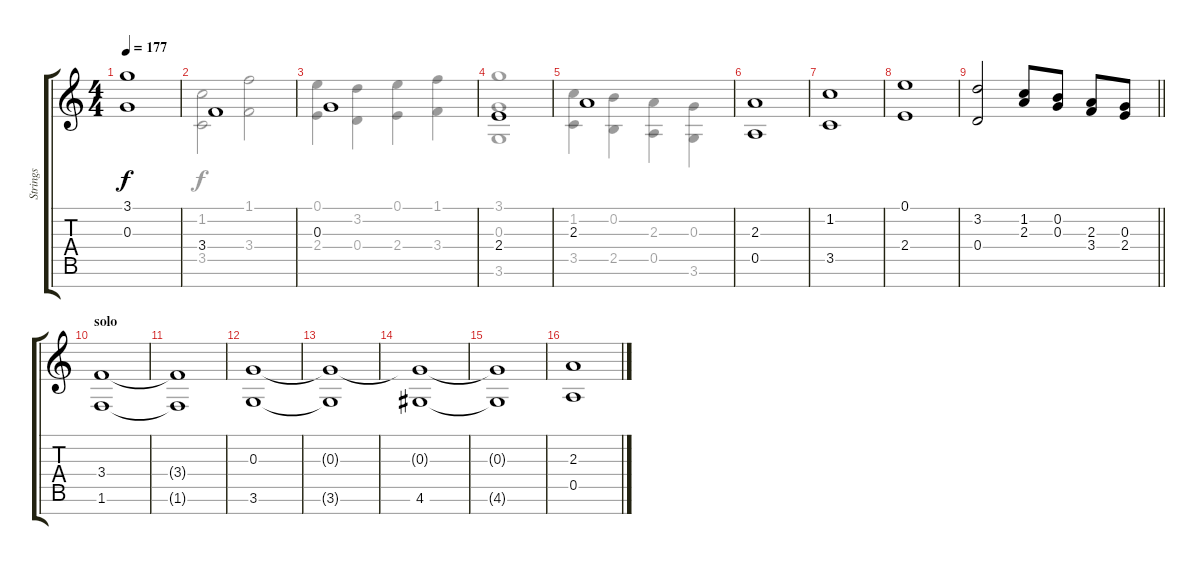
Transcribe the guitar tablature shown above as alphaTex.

\track ("Strings" "Strings") {instrument stringensemble1}
\staff {score tabs}
\tuning (E5 B4 G4 D4 A3 E3 B2) {hide}
\voice
\ts (4 4)
\tempo 177
\clef g2
\ks c
(3.1{t} 0.3{t}).1{dy f} |
3.4.1 |
0.3.1 |
2.4.1 |
2.3.1 |
(2.3 0.5).1 |
(1.2 3.5).1 |
(0.1 2.4).1 |
\barLineRight lightlight
(3.2 0.4).2 (1.2 2.3).8 (0.2 0.3).8 (2.3 3.4).8 (0.3 2.4).8 |
\section ("" "solo")
(3.4 1.6).1 |
(3.4{t} 1.6{t}).1 |
(0.3 3.6).1 |
(0.3{t} 3.6{t}).1 |
(0.3{t} 4.6).1 |
(0.3{t} 4.6{t}).1 |
(2.3 0.5).1
\voice
\clef g2
\ottava regular
\simile none
\ks c
|
(1.2 3.5).2 (1.1 3.4).2 |
(0.1 2.4).4 (3.2 0.4).4 (0.1 2.4).4 (1.1 3.4).4 |
(3.1 0.3 3.6).1 |
(1.2 3.5).4 (0.2 2.5).4 (2.3 0.5).4 (0.3 3.6).4 |
|
|
|
\barLineRight lightlight
|
|
|
|
|
|
|
